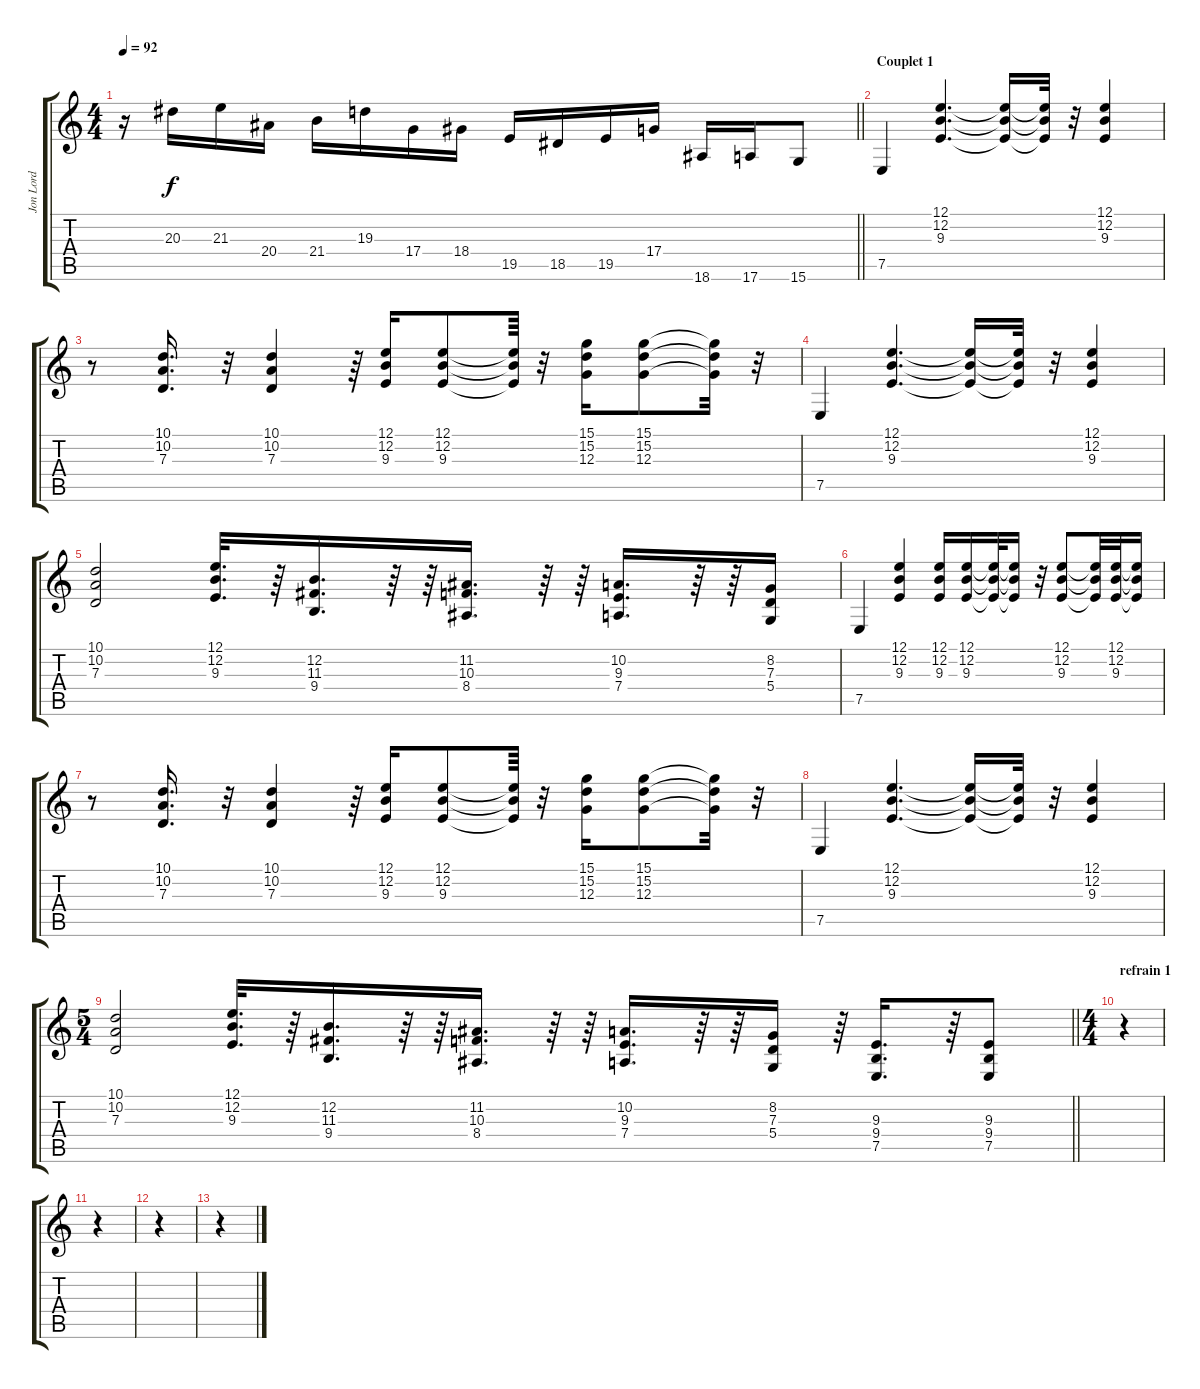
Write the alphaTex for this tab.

\track ("Jon Lord" "Jon Lord") {instrument drawbarorgan}
\staff {score tabs}
\tuning (E4 B3 G3 D3 A2 E2) {hide}
\ts (4 4)
\tempo 92
\clef g2
\barLineRight lightlight
\ks c
r.16{dy f instrument drawbarorgan} 20.3.16 21.3.16 20.4.16 21.4.16 19.3.16 17.4.16 18.4.16 19.5.16 18.5.16 19.5.16 17.4.16 18.6.16 17.6.16 15.6.8 |
\section ("" "Couplet 1")
7.5.4 (12.1 12.2 9.3).4{d} (12.1{t} 12.2{t} 9.3{t}).16 (12.1{t} 12.2{t} 9.3{t}).32 r.32 (12.1 12.2 9.3).4 |
r.8 (10.1 10.2 7.3).16{d} r.32 (10.1 10.2 7.3).4 r.64 (12.1 12.2 9.3).16 (12.1 12.2 9.3).8 (12.1{t} 12.2{t} 9.3{t}).64 r.32 (15.1 15.2 12.3).16 (15.1 15.2 12.3).8 (15.1{t} 15.2{t} 12.3{t}).32 r.32 |
7.5.4 (12.1 12.2 9.3).4{d} (12.1{t} 12.2{t} 9.3{t}).16 (12.1{t} 12.2{t} 9.3{t}).32 r.32 (12.1 12.2 9.3).4 |
(10.1 10.2 7.3).2 (12.1 12.2 9.3).32{d} r.64 (12.2 11.3 9.4).16{d} r.64 r.64 (11.2 10.3 8.4).16{d} r.64 r.64 (10.2 9.3 7.4).16{d} r.64 r.64 (8.2 7.3 5.4).16 |
7.5.4 (12.1 12.2 9.3).4 (12.1 12.2 9.3).16 (12.1 12.2 9.3).16 (12.1{t} 12.2{t} 9.3{t}).32 (12.1{t} 12.2{t} 9.3{t}).16 r.32 (12.1 12.2 9.3).8 (12.1{t} 12.2{t} 9.3{t}).32 (12.1 12.2 9.3).32 (12.1{t} 12.2{t} 9.3{t}).16 |
r.8 (10.1 10.2 7.3).16{d} r.32 (10.1 10.2 7.3).4 r.64 (12.1 12.2 9.3).16 (12.1 12.2 9.3).8 (12.1{t} 12.2{t} 9.3{t}).64 r.32 (15.1 15.2 12.3).16 (15.1 15.2 12.3).8 (15.1{t} 15.2{t} 12.3{t}).32 r.32 |
7.5.4 (12.1 12.2 9.3).4{d} (12.1{t} 12.2{t} 9.3{t}).16 (12.1{t} 12.2{t} 9.3{t}).32 r.32 (12.1 12.2 9.3).4 |
\ts (5 4)
\barLineRight lightlight
(10.1 10.2 7.3).2 (12.1 12.2 9.3).32{d} r.64 (12.2 11.3 9.4).16{d} r.64 r.64 (11.2 10.3 8.4).16{d} r.64 r.64 (10.2 9.3 7.4).16{d} r.64 r.64 (8.2 7.3 5.4).16 r.64 (9.3 9.4 7.5).16{d} r.64 (9.3 9.4 7.5).8 |
\ts (4 4)
\section ("" "refrain 1")
r.4 |
r.4 |
r.4 |
r.4
